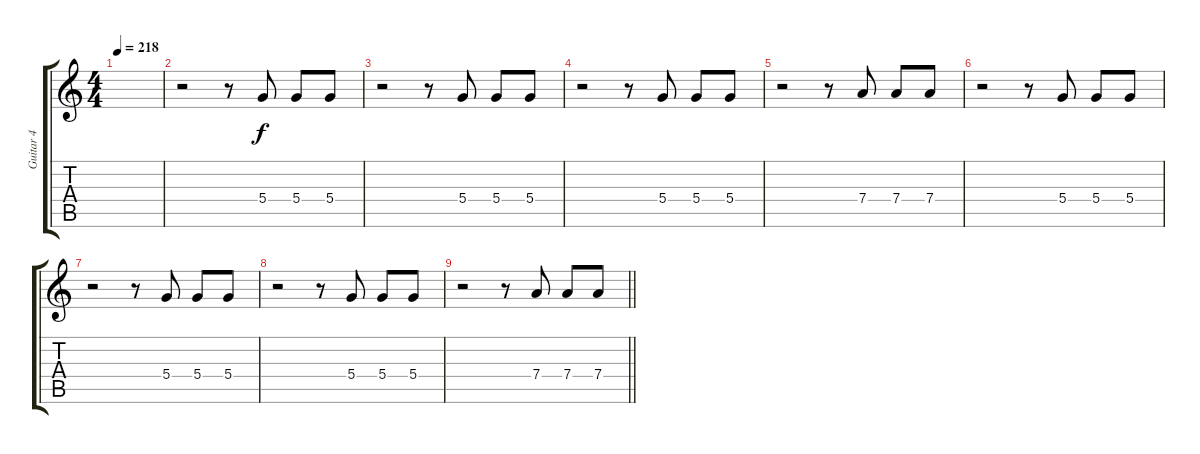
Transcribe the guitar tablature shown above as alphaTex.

\track ("Guitar 4" "Guitar 4") {instrument electricguitarmuted}
\staff {score tabs}
\tuning (E4 B3 G3 D3 A2 E2) {hide}
\ts (4 4)
\tempo 218
\clef g2
\ks c
|
r.2 r.8 5.4.8 5.4.8 5.4.8 |
r.2 r.8 5.4.8 5.4.8 5.4.8 |
r.2 r.8 5.4.8 5.4.8 5.4.8 |
r.2 r.8 7.4.8 7.4.8 7.4.8 |
r.2 r.8 5.4.8 5.4.8 5.4.8 |
r.2 r.8 5.4.8 5.4.8 5.4.8 |
r.2 r.8 5.4.8 5.4.8 5.4.8 |
\barLineRight lightlight
r.2 r.8 7.4.8 7.4.8 7.4.8
